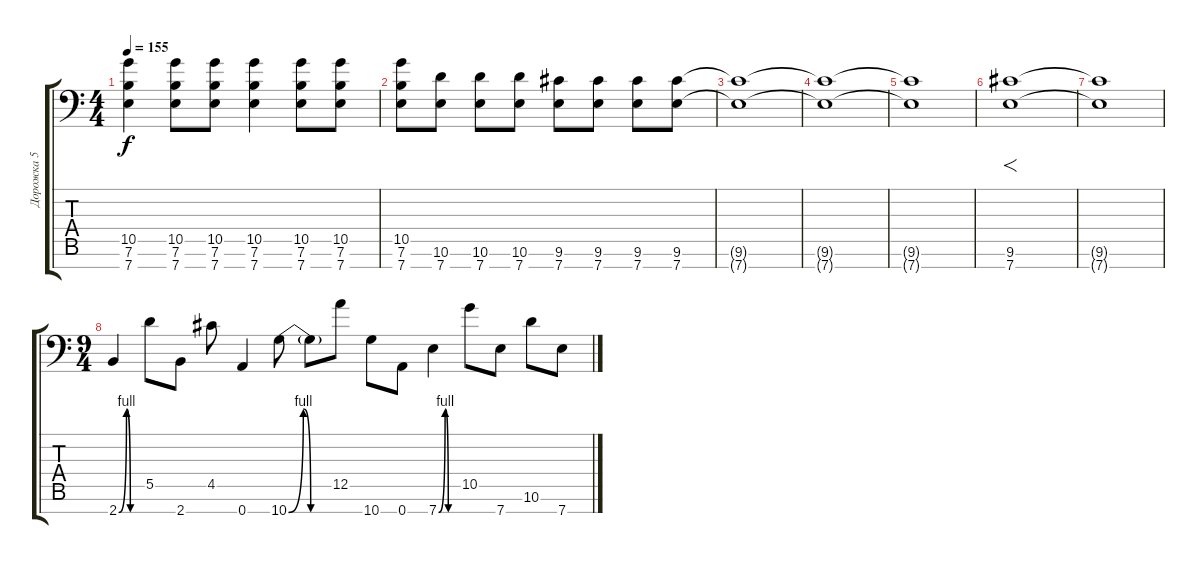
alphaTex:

\track ("Дорожка 5" "Дорожка 5") {instrument overdrivenguitar}
\staff {score tabs}
\tuning (E4 B3 G3 D3 A2 E2 A1) {hide}
\ts (4 4)
\tempo 155
\clef f4
\ks c
(10.5 7.6 7.7).4{dy f} (10.5 7.6 7.7).8 (10.5 7.6 7.7).8 (10.5 7.6 7.7).4 (10.5 7.6 7.7).8 (10.5 7.6 7.7).8 |
(10.5 7.6 7.7).8 (10.6 7.7).8 (10.6 7.7).8 (10.6 7.7).8 (9.6 7.7).8 (9.6 7.7).8 (9.6 7.7).8 (9.6 7.7).8{volume 6} |
(9.6{t} 7.7{t}).1 |
(9.6{t} 7.7{t}).1 |
(9.6{t} 7.7{t}).1 |
(9.6 7.7).1{f volume 11} |
(9.6{t} 7.7{t}).1 |
\ts (9 4)
2.7{be (custom 0 0 20 4 30 0 60 0)}.4{instrument overdrivenguitar} 5.5.8 2.7.8 4.5.8 0.7.4 10.7{be (custom 0 0 20 4 30 0 60 0)}.8 10.7{t}.8 12.5.8 10.7.8 0.7.8 7.7{be (custom 0 0 20 4 30 0 60 0)}.4 10.5.8 7.7.8 10.6.8 7.7.8
